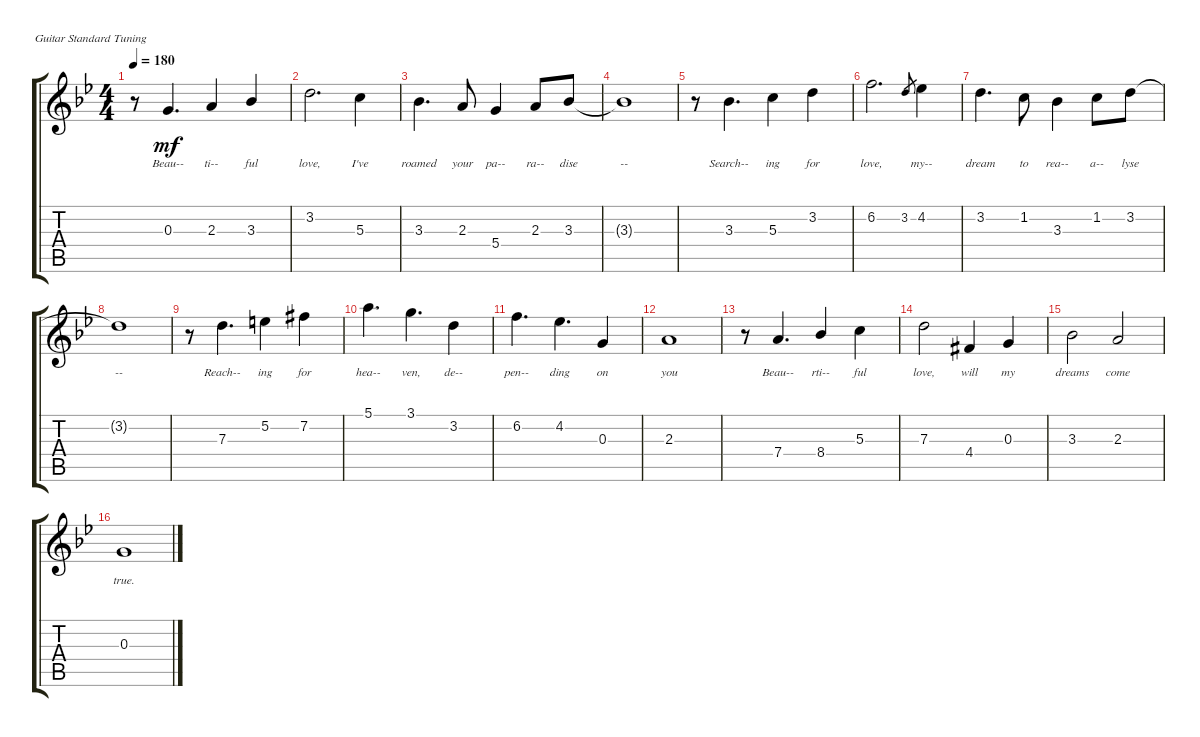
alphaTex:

\defaultSystemsLayout 4
\singleTrackTrackNamePolicy hidden
\otherSystemsTrackNameOrientation horizontal
\chordDiagramsInScore
\track ("Steel Guitar" "s.guit.") {instrument electricguitarjazz}
\staff {score tabs}
\tuning (E4 B3 G3 D3 A2 E2)
\ts (4 4)
\tempo 180
\clef g2
\ks gminor
r.8{dy mf beam Down} 0.3{acc forcenatural}.4{d lyrics (0 "Beau--") lyrics (1 "") lyrics (2 "") lyrics (3 "") lyrics (4 "") beam Up} 2.3{acc forcenatural}.4{lyrics (0 "ti--") lyrics (1 "") lyrics (2 "") lyrics (3 "") lyrics (4 "") beam Up} 3.3{acc b}.4{lyrics (0 "ful") lyrics (1 "") lyrics (2 "") lyrics (3 "") lyrics (4 "") beam Up} |
3.2{acc forcenatural}.2{d lyrics (0 "love,") lyrics (1 "") lyrics (2 "") lyrics (3 "") lyrics (4 "") beam Down} 5.3{acc forcenatural}.4{lyrics (0 "I've") lyrics (1 "") lyrics (2 "") lyrics (3 "") lyrics (4 "") beam Down} |
3.3{acc b}.4{d lyrics (0 "roamed") lyrics (1 "") lyrics (2 "") lyrics (3 "") lyrics (4 "") beam Down} 2.3{acc forcenatural}.8{lyrics (0 "your") lyrics (1 "") lyrics (2 "") lyrics (3 "") lyrics (4 "") beam Up} 5.4{acc forcenatural}.4{lyrics (0 "pa--") lyrics (1 "") lyrics (2 "") lyrics (3 "") lyrics (4 "") beam Up} 2.3{acc forcenatural}.8{lyrics (0 "ra--") lyrics (1 "") lyrics (2 "") lyrics (3 "") lyrics (4 "") beam Up} 3.3{acc b}.8{lyrics (0 "dise") lyrics (1 "") lyrics (2 "") lyrics (3 "") lyrics (4 "") beam Up} |
3.3{t acc b}.1{lyrics (0 "--") lyrics (1 "") lyrics (2 "") lyrics (3 "") lyrics (4 "") beam Down} |
r.8{beam Down} 3.3{acc b}.4{d lyrics (0 "Search--") lyrics (1 "") lyrics (2 "") lyrics (3 "") lyrics (4 "") beam Down} 5.3{acc forcenatural}.4{lyrics (0 "ing") lyrics (1 "") lyrics (2 "") lyrics (3 "") lyrics (4 "") beam Down} 3.2{acc forcenatural}.4{lyrics (0 "for") lyrics (1 "") lyrics (2 "") lyrics (3 "") lyrics (4 "") beam Down} |
6.2{acc forcenatural}.2{d lyrics (0 "love,") lyrics (1 "") lyrics (2 "") lyrics (3 "") lyrics (4 "") beam Down} 3.2{acc forcenatural}.8{gr beam Up} 4.2{acc b}.4{lyrics (0 "my--") lyrics (1 "") lyrics (2 "") lyrics (3 "") lyrics (4 "") beam Down} |
3.2{acc forcenatural}.4{d lyrics (0 "dream") lyrics (1 "") lyrics (2 "") lyrics (3 "") lyrics (4 "") beam Down} 1.2{acc forcenatural}.8{lyrics (0 "to") lyrics (1 "") lyrics (2 "") lyrics (3 "") lyrics (4 "") beam Down} 3.3{acc b}.4{lyrics (0 "rea--") lyrics (1 "") lyrics (2 "") lyrics (3 "") lyrics (4 "") beam Down} 1.2{acc forcenatural}.8{lyrics (0 "a--") lyrics (1 "") lyrics (2 "") lyrics (3 "") lyrics (4 "") beam Down} 3.2{acc forcenatural}.8{lyrics (0 "lyse") lyrics (1 "") lyrics (2 "") lyrics (3 "") lyrics (4 "") beam Down} |
3.2{t acc forcenatural}.1{lyrics (0 "--") lyrics (1 "") lyrics (2 "") lyrics (3 "") lyrics (4 "") beam Down} |
r.8{beam Down} 7.3{acc forcenatural}.4{d lyrics (0 "Reach--") lyrics (1 "") lyrics (2 "") lyrics (3 "") lyrics (4 "") beam Down} 5.2{acc forcenatural}.4{lyrics (0 "ing") lyrics (1 "") lyrics (2 "") lyrics (3 "") lyrics (4 "") beam Down} 7.2{acc #}.4{lyrics (0 "for") lyrics (1 "") lyrics (2 "") lyrics (3 "") lyrics (4 "") beam Down} |
5.1{acc forcenatural}.4{d lyrics (0 "hea--") lyrics (1 "") lyrics (2 "") lyrics (3 "") lyrics (4 "") beam Down} 3.1{acc forcenatural}.4{d lyrics (0 "ven,") lyrics (1 "") lyrics (2 "") lyrics (3 "") lyrics (4 "") beam Down} 3.2{acc forcenatural}.4{lyrics (0 "de--") lyrics (1 "") lyrics (2 "") lyrics (3 "") lyrics (4 "") beam Down} |
6.2{acc forcenatural}.4{d lyrics (0 "pen--") lyrics (1 "") lyrics (2 "") lyrics (3 "") lyrics (4 "") beam Down} 4.2{acc b}.4{d lyrics (0 "ding") lyrics (1 "") lyrics (2 "") lyrics (3 "") lyrics (4 "") beam Down} 0.3{acc forcenatural}.4{lyrics (0 "on") lyrics (1 "") lyrics (2 "") lyrics (3 "") lyrics (4 "") beam Up} |
2.3{acc forcenatural}.1{lyrics (0 "you") lyrics (1 "") lyrics (2 "") lyrics (3 "") lyrics (4 "") beam Up} |
r.8{beam Down} 7.4{acc forcenatural}.4{d lyrics (0 "Beau--") lyrics (1 "") lyrics (2 "") lyrics (3 "") lyrics (4 "") beam Up} 8.4{acc b}.4{lyrics (0 "rti--") lyrics (1 "") lyrics (2 "") lyrics (3 "") lyrics (4 "") beam Up} 5.3{acc forcenatural}.4{lyrics (0 "ful") lyrics (1 "") lyrics (2 "") lyrics (3 "") lyrics (4 "") beam Down} |
7.3{acc forcenatural}.2{lyrics (0 "love,") lyrics (1 "") lyrics (2 "") lyrics (3 "") lyrics (4 "") beam Down} 4.4{acc #}.4{lyrics (0 "will") lyrics (1 "") lyrics (2 "") lyrics (3 "") lyrics (4 "") beam Up} 0.3{acc forcenatural}.4{lyrics (0 "my") lyrics (1 "") lyrics (2 "") lyrics (3 "") lyrics (4 "") beam Up} |
3.3{acc b}.2{lyrics (0 "dreams") lyrics (1 "") lyrics (2 "") lyrics (3 "") lyrics (4 "") beam Down} 2.3{acc forcenatural}.2{lyrics (0 "come") lyrics (1 "") lyrics (2 "") lyrics (3 "") lyrics (4 "") beam Up} |
0.3{acc forcenatural}.1{lyrics (0 "true.") lyrics (1 "") lyrics (2 "") lyrics (3 "") lyrics (4 "") beam Up}
